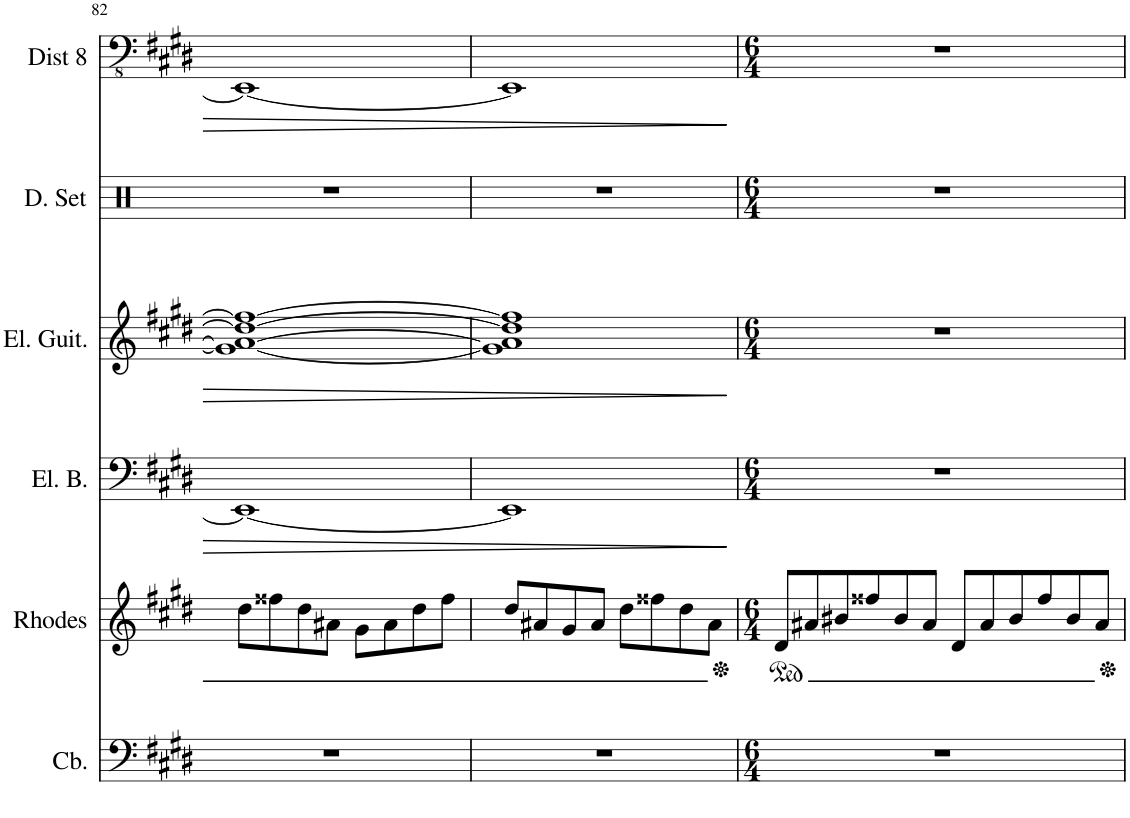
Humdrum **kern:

**kern	**kern	**kern	**kern	**kern	**kern
*part6	*part5	*part4	*part3	*part2	*part1
*staff6	*staff5	*staff4	*staff3	*staff2	*staff1
*I"Contrabass	*I"Rhodes Piano	*I"Electric Bass	*I"Electric Guitar	*I"Drumset	*I"Distorted 8-string Guitar
*I'Cb.	*I'Rhodes	*I'El. B.	*I'El. Guit.	*I'D. Set	*I'Dist 8
!!LO:PB:g=z
*clefF4	*clefF4	*clefF4	*clefG2	*clefX	*clefFv4
*Trd7c12	*	*Trd7c12	*	*	*
*k[f#c#g#d#]	*k[f#c#g#d#]	*k[f#c#g#d#]	*k[f#c#g#d#]	*k[]	*k[f#c#g#d#]
*M4/4	*M4/4	*M4/4	*M4/4	*M4/4	*M4/4
=82	=82	=82	=82	=82	=82
1r	8dd#\L	1EE_	1g#_ 1a#_ 1dd#_ 1ff##_	1r	1EEE_
.	8ff##X\	.	.	.	.
.	8dd#\	.	.	.	.
.	8a#X\J	.	.	.	.
.	8g#\L	.	.	.	.
.	8a#\	.	.	.	.
.	8dd#\	.	.	.	.
.	8ff##\J	.	.	.	.
=83	=83	=83	=83	=83	=83
1r	8dd#/L	1EE]	1g#] 1a#] 1dd#] 1ff##]	1r	1EEE]
.	8a#X/	.	.	.	.
.	8g#/	.	.	.	.
.	8a#/J	.	.	.	.
.	8dd#\L	.	.	.	.
.	8ff##X\	.	.	.	.
.	8dd#\	.	.	.	.
.	8a#\J	.	.	.	.
=84	=84	=84	=84	=84	=84
*M6/4	*M6/4	*M6/4	*M6/4	*M6/4	*M6/4
*	*ped	*	*	*	*
1.r	8d#/L	1.r	1.r	1.r	1.r
.	8a#X/	.	.	.	.
.	8b#X/	.	.	.	.
.	8ff##X/	.	.	.	.
.	8b#/	.	.	.	.
.	8a#/J	.	.	.	.
.	8d#/L	.	.	.	.
.	8a#/	.	.	.	.
.	8b#/	.	.	.	.
.	8ff##/	.	.	.	.
.	8b#/	.	.	.	.
.	8a#/J	.	.	.	.
*	*Xped	*	*	*	*
=	=	=	=	=	=
*-	*-	*-	*-	*-	*-
